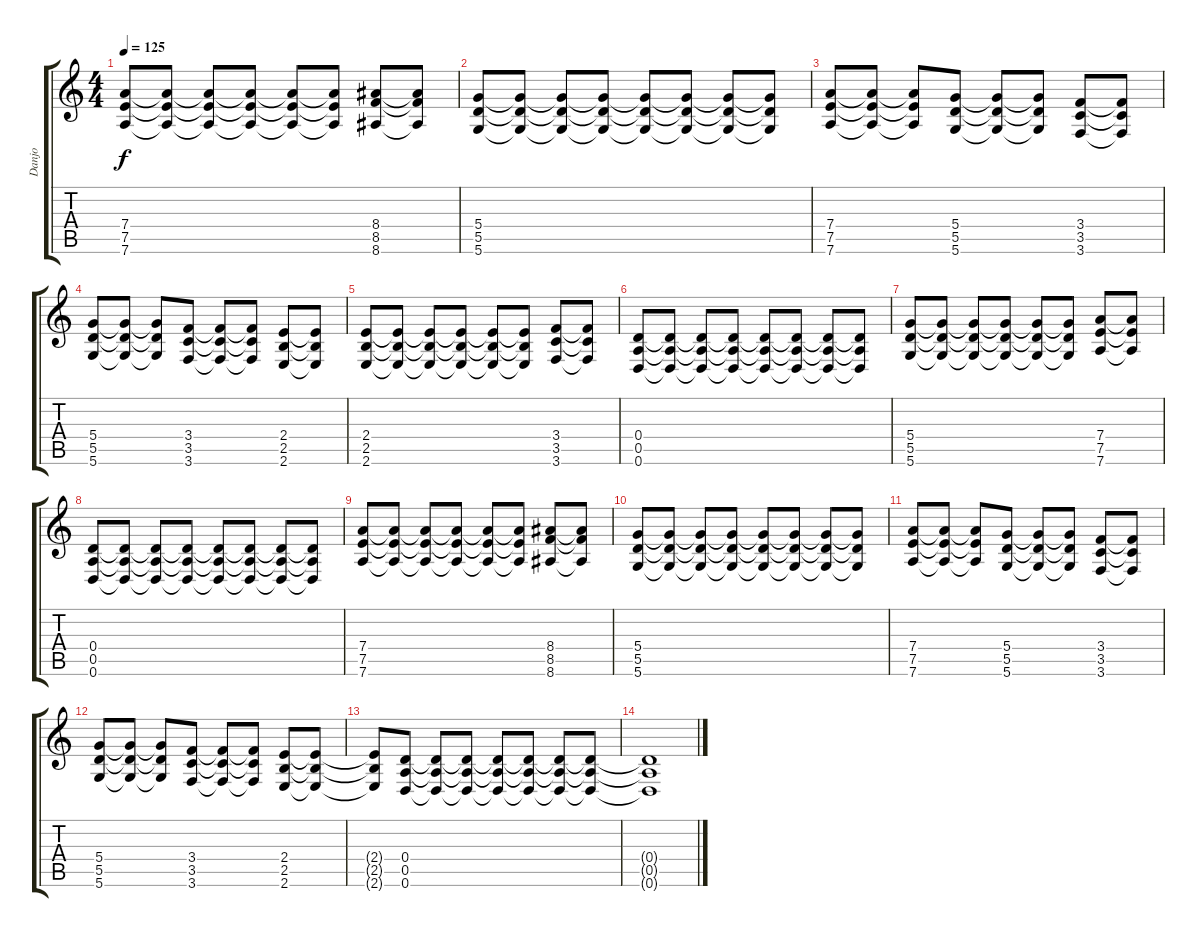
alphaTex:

\track ("Danjo" "Danjo") {instrument distortionguitar}
\staff {score tabs}
\tuning (E4 B3 G3 D3 A2 D2) {hide}
\ts (4 4)
\tempo 125
\clef g2
\ks c
(7.4 7.5 7.6).8{dy f} (7.4{t} 7.5{t} 7.6{t}).8 (7.4{t} 7.5{t} 7.6{t}).8 (7.4{t} 7.5{t} 7.6{t}).8 (7.4{t} 7.5{t} 7.6{t}).8 (7.4{t} 7.5{t} 7.6{t}).8 (8.4 8.5 8.6).8 (8.4{t} 8.5{t} 8.6{t}).8 |
(5.4 5.5 5.6).8 (5.4{t} 5.5{t} 5.6{t}).8 (5.4{t} 5.5{t} 5.6{t}).8 (5.4{t} 5.5{t} 5.6{t}).8 (5.4{t} 5.5{t} 5.6{t}).8 (5.4{t} 5.5{t} 5.6{t}).8 (5.4{t} 5.5{t} 5.6{t}).8 (5.4{t} 5.5{t} 5.6{t}).8 |
(7.4 7.5 7.6).8 (7.4{t} 7.5{t} 7.6{t}).8 (7.4{t} 7.5{t} 7.6{t}).8 (5.4 5.5 5.6).8 (5.4{t} 5.5{t} 5.6{t}).8 (5.4{t} 5.5{t} 5.6{t}).8 (3.4 3.5 3.6).8 (3.4{t} 3.5{t} 3.6{t}).8 |
(5.4 5.5 5.6).8 (5.4{t} 5.5{t} 5.6{t}).8 (5.4{t} 5.5{t} 5.6{t}).8 (3.4 3.5 3.6).8 (3.4{t} 3.5{t} 3.6{t}).8 (3.4{t} 3.5{t} 3.6{t}).8 (2.4 2.5 2.6).8 (2.4{t} 2.5{t} 2.6{t}).8 |
(2.4 2.5 2.6).8 (2.4{t} 2.5{t} 2.6{t}).8 (2.4{t} 2.5{t} 2.6{t}).8 (2.4{t} 2.5{t} 2.6{t}).8 (2.4{t} 2.5{t} 2.6{t}).8 (2.4{t} 2.5{t} 2.6{t}).8 (3.4 3.5 3.6).8 (3.4{t} 3.5{t} 3.6{t}).8 |
(0.4 0.5 0.6).8 (0.4{t} 0.5{t} 0.6{t}).8 (0.4{t} 0.5{t} 0.6{t}).8 (0.4{t} 0.5{t} 0.6{t}).8 (0.4{t} 0.5{t} 0.6{t}).8 (0.4{t} 0.5{t} 0.6{t}).8 (0.4{t} 0.5{t} 0.6{t}).8 (0.4{t} 0.5{t} 0.6{t}).8 |
(5.4 5.5 5.6).8 (5.4{t} 5.5{t} 5.6{t}).8 (5.4{t} 5.5{t} 5.6{t}).8 (5.4{t} 5.5{t} 5.6{t}).8 (5.4{t} 5.5{t} 5.6{t}).8 (5.4{t} 5.5{t} 5.6{t}).8 (7.4 7.5 7.6).8 (7.4{t} 7.5{t} 7.6{t}).8 |
(0.4 0.5 0.6).8 (0.4{t} 0.5{t} 0.6{t}).8 (0.4{t} 0.5{t} 0.6{t}).8 (0.4{t} 0.5{t} 0.6{t}).8 (0.4{t} 0.5{t} 0.6{t}).8 (0.4{t} 0.5{t} 0.6{t}).8 (0.4{t} 0.5{t} 0.6{t}).8 (0.4{t} 0.5{t} 0.6{t}).8 |
(7.4 7.5 7.6).8 (7.4{t} 7.5{t} 7.6{t}).8 (7.4{t} 7.5{t} 7.6{t}).8 (7.4{t} 7.5{t} 7.6{t}).8 (7.4{t} 7.5{t} 7.6{t}).8 (7.4{t} 7.5{t} 7.6{t}).8 (8.4 8.5 8.6).8 (8.4{t} 8.5{t} 8.6{t}).8 |
(5.4 5.5 5.6).8 (5.4{t} 5.5{t} 5.6{t}).8 (5.4{t} 5.5{t} 5.6{t}).8 (5.4{t} 5.5{t} 5.6{t}).8 (5.4{t} 5.5{t} 5.6{t}).8 (5.4{t} 5.5{t} 5.6{t}).8 (5.4{t} 5.5{t} 5.6{t}).8 (5.4{t} 5.5{t} 5.6{t}).8 |
(7.4 7.5 7.6).8 (7.4{t} 7.5{t} 7.6{t}).8 (7.4{t} 7.5{t} 7.6{t}).8 (5.4 5.5 5.6).8 (5.4{t} 5.5{t} 5.6{t}).8 (5.4{t} 5.5{t} 5.6{t}).8 (3.4 3.5 3.6).8 (3.4{t} 3.5{t} 3.6{t}).8 |
(5.4 5.5 5.6).8 (5.4{t} 5.5{t} 5.6{t}).8 (5.4{t} 5.5{t} 5.6{t}).8 (3.4 3.5 3.6).8 (3.4{t} 3.5{t} 3.6{t}).8 (3.4{t} 3.5{t} 3.6{t}).8 (2.4 2.5 2.6).8 (2.4{t} 2.5{t} 2.6{t}).8 |
(2.4{t} 2.5{t} 2.6{t}).8 (0.4 0.5 0.6).8 (0.4{t} 0.5{t} 0.6{t}).8 (0.4{t} 0.5{t} 0.6{t}).8 (0.4{t} 0.5{t} 0.6{t}).8 (0.4{t} 0.5{t} 0.6{t}).8 (0.4{t} 0.5{t} 0.6{t}).8 (0.4{t} 0.5{t} 0.6{t}).8 |
(0.4{t} 0.5{t} 0.6{t}).1
